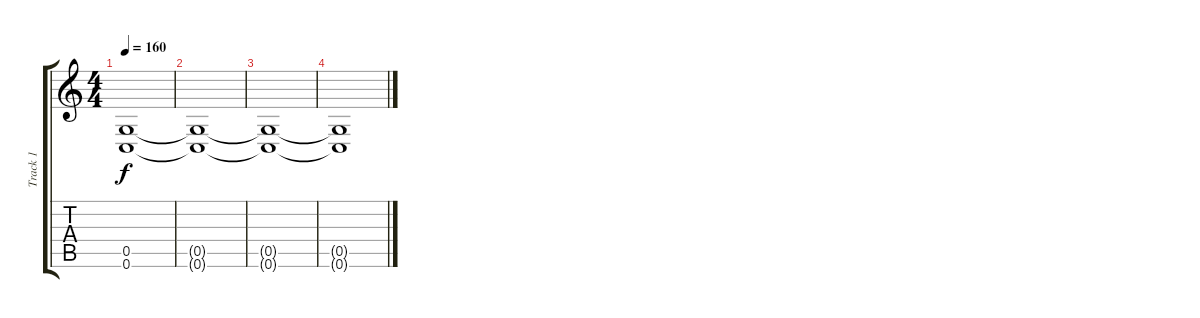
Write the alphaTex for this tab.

\track ("Track 1" "Track 1") {instrument distortionguitar}
\staff {score tabs}
\tuning (D4 A3 F3 C3 G2 C2) {hide}
\ts (4 4)
\tempo 160
\clef g2
\ks c
(0.5{t} 0.6{t}).1{dy f} |
(0.5{t} 0.6{t}).1 |
(0.5{t} 0.6{t}).1 |
(0.5{t} 0.6{t}).1
